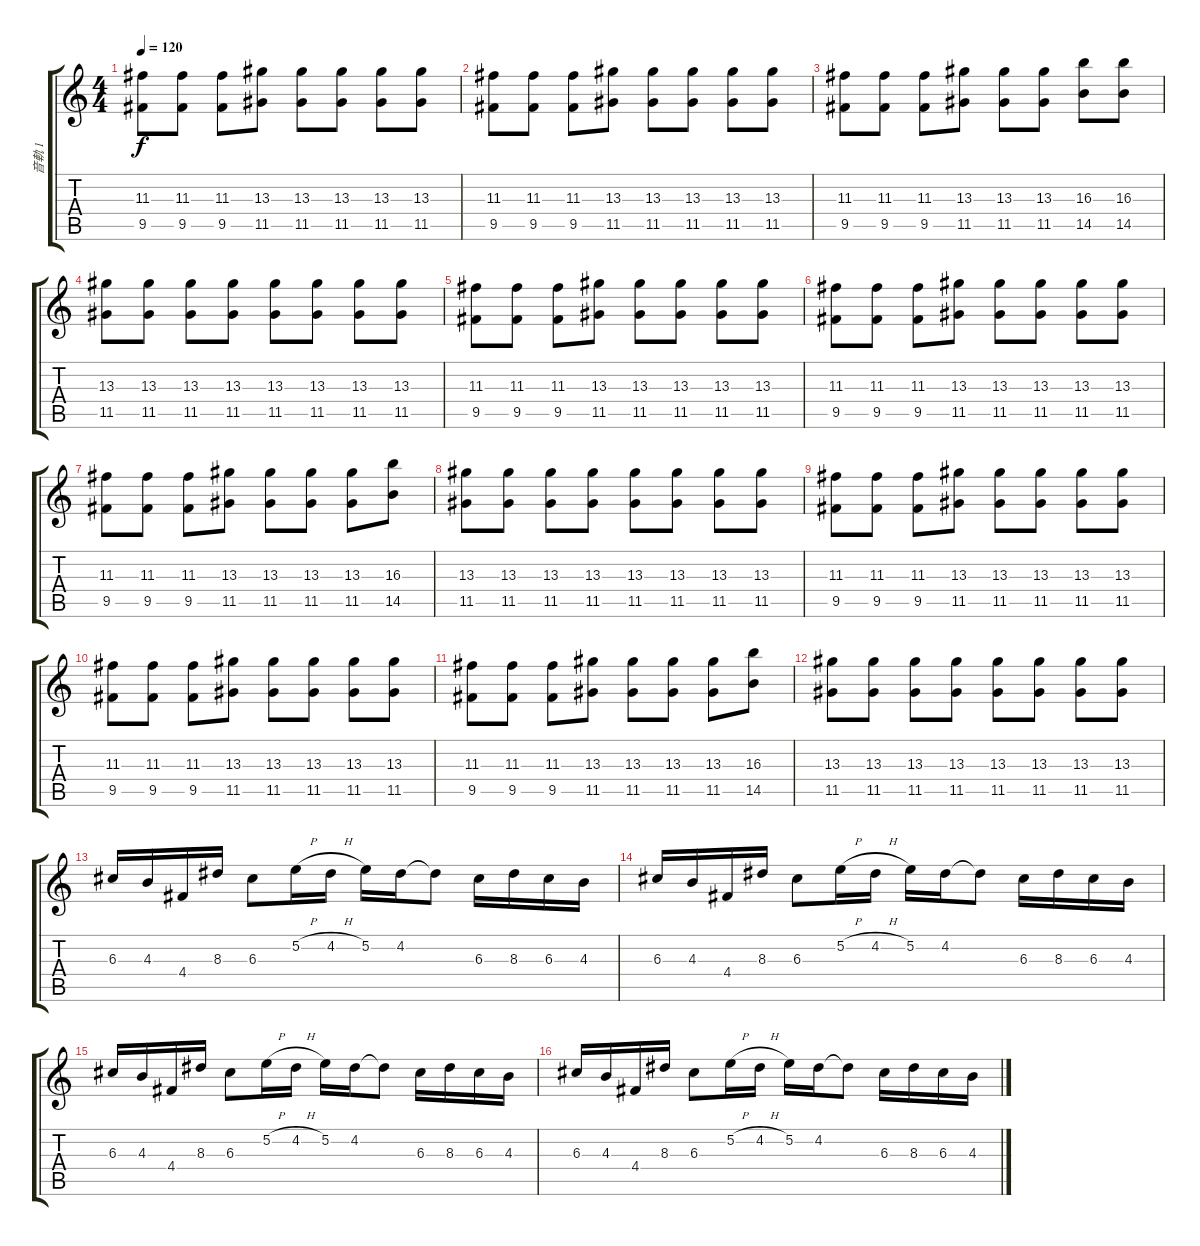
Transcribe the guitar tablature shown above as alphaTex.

\track ("音軌 1" "音軌 1") {instrument overdrivenguitar}
\staff {score tabs}
\tuning (E4 B3 G3 D3 A2 E2) {hide}
\ts (4 4)
\tempo 120
\clef g2
\ks c
(11.3 9.5).8{dy f} (11.3 9.5).8 (11.3 9.5).8 (13.3 11.5).8 (13.3 11.5).8 (13.3 11.5).8 (13.3 11.5).8 (13.3 11.5).8 |
(11.3 9.5).8 (11.3 9.5).8 (11.3 9.5).8 (13.3 11.5).8 (13.3 11.5).8 (13.3 11.5).8 (13.3 11.5).8 (13.3 11.5).8 |
(11.3 9.5).8 (11.3 9.5).8 (11.3 9.5).8 (13.3 11.5).8 (13.3 11.5).8 (13.3 11.5).8 (16.3 14.5).8 (16.3 14.5).8 |
(13.3 11.5).8 (13.3 11.5).8 (13.3 11.5).8 (13.3 11.5).8 (13.3 11.5).8 (13.3 11.5).8 (13.3 11.5).8 (13.3 11.5).8 |
(11.3 9.5).8 (11.3 9.5).8 (11.3 9.5).8 (13.3 11.5).8 (13.3 11.5).8 (13.3 11.5).8 (13.3 11.5).8 (13.3 11.5).8 |
(11.3 9.5).8 (11.3 9.5).8 (11.3 9.5).8 (13.3 11.5).8 (13.3 11.5).8 (13.3 11.5).8 (13.3 11.5).8 (13.3 11.5).8 |
(11.3 9.5).8 (11.3 9.5).8 (11.3 9.5).8 (13.3 11.5).8 (13.3 11.5).8 (13.3 11.5).8 (13.3 11.5).8 (16.3 14.5).8 |
(13.3 11.5).8 (13.3 11.5).8 (13.3 11.5).8 (13.3 11.5).8 (13.3 11.5).8 (13.3 11.5).8 (13.3 11.5).8 (13.3 11.5).8 |
(11.3 9.5).8 (11.3 9.5).8 (11.3 9.5).8 (13.3 11.5).8 (13.3 11.5).8 (13.3 11.5).8 (13.3 11.5).8 (13.3 11.5).8 |
(11.3 9.5).8 (11.3 9.5).8 (11.3 9.5).8 (13.3 11.5).8 (13.3 11.5).8 (13.3 11.5).8 (13.3 11.5).8 (13.3 11.5).8 |
(11.3 9.5).8 (11.3 9.5).8 (11.3 9.5).8 (13.3 11.5).8 (13.3 11.5).8 (13.3 11.5).8 (13.3 11.5).8 (16.3 14.5).8 |
(13.3 11.5).8 (13.3 11.5).8 (13.3 11.5).8 (13.3 11.5).8 (13.3 11.5).8 (13.3 11.5).8 (13.3 11.5).8 (13.3 11.5).8 |
6.3.16 4.3.16 4.4.16 8.3.16 6.3.8 5.2{h}.16 4.2{h}.16 5.2.16 4.2.16 4.2{t}.8 6.3.16 8.3.16 6.3.16 4.3.16 |
6.3.16 4.3.16 4.4.16 8.3.16 6.3.8 5.2{h}.16 4.2{h}.16 5.2.16 4.2.16 4.2{t}.8 6.3.16 8.3.16 6.3.16 4.3.16 |
6.3.16 4.3.16 4.4.16 8.3.16 6.3.8 5.2{h}.16 4.2{h}.16 5.2.16 4.2.16 4.2{t}.8 6.3.16 8.3.16 6.3.16 4.3.16 |
6.3.16 4.3.16 4.4.16 8.3.16 6.3.8 5.2{h}.16 4.2{h}.16 5.2.16 4.2.16 4.2{t}.8 6.3.16 8.3.16 6.3.16 4.3.16
